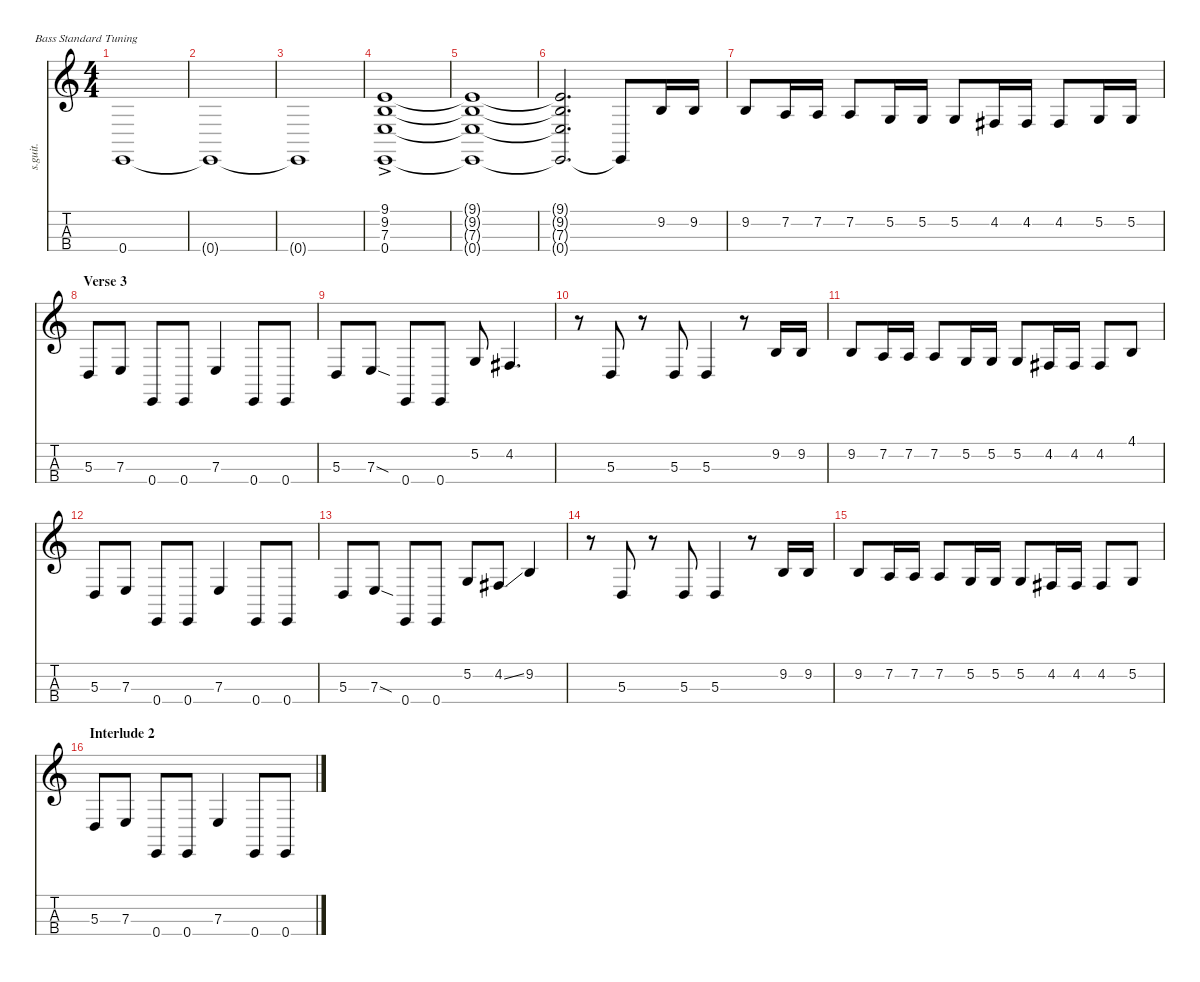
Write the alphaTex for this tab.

\defaultSystemsLayout 4
\hideDynamics
\bracketExtendMode nobrackets
\track ("Cliff Burton - Bass" "s.guit.") {instrument electricbassfinger}
\staff {score tabs}
\tuning (G2 D2 A1 E1)
\ts (4 4)
\tempo (142 hide)
\clef g2
\ks c
0.4{t}.1{lyrics (0 "") lyrics (1 "") lyrics (2 "") lyrics (3 "") lyrics (4 "") dy fff} |
0.4{t}.1{lyrics (0 "") lyrics (1 "") lyrics (2 "") lyrics (3 "") lyrics (4 "")} |
0.4{t}.1{lyrics (0 "") lyrics (1 "") lyrics (2 "") lyrics (3 "") lyrics (4 "")} |
(9.1 9.2 7.3 0.4{ac}).1{lyrics (0 "") lyrics (1 "") lyrics (2 "") lyrics (3 "") lyrics (4 "")} |
(9.1{t} 9.2{t} 7.3{t} 0.4{t}).1{lyrics (0 "") lyrics (1 "") lyrics (2 "") lyrics (3 "") lyrics (4 "")} |
(9.1{t} 9.2{t} 7.3{t} 0.4{t}).2{d lyrics (0 "") lyrics (1 "") lyrics (2 "") lyrics (3 "") lyrics (4 "")} 0.4{t}.8{lyrics (0 "") lyrics (1 "") lyrics (2 "") lyrics (3 "") lyrics (4 "")} 9.2.16{lyrics (0 "") lyrics (1 "") lyrics (2 "") lyrics (3 "") lyrics (4 "")} 9.2.16{lyrics (0 "") lyrics (1 "") lyrics (2 "") lyrics (3 "") lyrics (4 "")} |
9.2.8{lyrics (0 "") lyrics (1 "") lyrics (2 "") lyrics (3 "") lyrics (4 "")} 7.2.16{lyrics (0 "") lyrics (1 "") lyrics (2 "") lyrics (3 "") lyrics (4 "")} 7.2.16{lyrics (0 "") lyrics (1 "") lyrics (2 "") lyrics (3 "") lyrics (4 "")} 7.2.8{lyrics (0 "") lyrics (1 "") lyrics (2 "") lyrics (3 "") lyrics (4 "")} 5.2.16{lyrics (0 "") lyrics (1 "") lyrics (2 "") lyrics (3 "") lyrics (4 "")} 5.2.16{lyrics (0 "") lyrics (1 "") lyrics (2 "") lyrics (3 "") lyrics (4 "")} 5.2.8{lyrics (0 "") lyrics (1 "") lyrics (2 "") lyrics (3 "") lyrics (4 "")} 4.2{acc #}.16{lyrics (0 "") lyrics (1 "") lyrics (2 "") lyrics (3 "") lyrics (4 "")} 4.2{acc #}.16{lyrics (0 "") lyrics (1 "") lyrics (2 "") lyrics (3 "") lyrics (4 "")} 4.2{acc #}.8{lyrics (0 "") lyrics (1 "") lyrics (2 "") lyrics (3 "") lyrics (4 "")} 5.2.16{lyrics (0 "") lyrics (1 "") lyrics (2 "") lyrics (3 "") lyrics (4 "")} 5.2.16{lyrics (0 "") lyrics (1 "") lyrics (2 "") lyrics (3 "") lyrics (4 "")} |
\section ("" "Verse 3")
5.3.8{lyrics (0 "") lyrics (1 "") lyrics (2 "") lyrics (3 "") lyrics (4 "")} 7.3.8{lyrics (0 "") lyrics (1 "") lyrics (2 "") lyrics (3 "") lyrics (4 "")} 0.4.8{lyrics (0 "") lyrics (1 "") lyrics (2 "") lyrics (3 "") lyrics (4 "")} 0.4.8{lyrics (0 "") lyrics (1 "") lyrics (2 "") lyrics (3 "") lyrics (4 "")} 7.3.4{lyrics (0 "") lyrics (1 "") lyrics (2 "") lyrics (3 "") lyrics (4 "")} 0.4.8{lyrics (0 "") lyrics (1 "") lyrics (2 "") lyrics (3 "") lyrics (4 "")} 0.4.8{lyrics (0 "") lyrics (1 "") lyrics (2 "") lyrics (3 "") lyrics (4 "")} |
5.3.8{lyrics (0 "") lyrics (1 "") lyrics (2 "") lyrics (3 "") lyrics (4 "")} 7.3{sod}.8{lyrics (0 "") lyrics (1 "") lyrics (2 "") lyrics (3 "") lyrics (4 "")} 0.4.8{lyrics (0 "") lyrics (1 "") lyrics (2 "") lyrics (3 "") lyrics (4 "")} 0.4.8{lyrics (0 "") lyrics (1 "") lyrics (2 "") lyrics (3 "") lyrics (4 "")} 5.2.8{lyrics (0 "") lyrics (1 "") lyrics (2 "") lyrics (3 "") lyrics (4 "")} 4.2{acc #}.4{d lyrics (0 "") lyrics (1 "") lyrics (2 "") lyrics (3 "") lyrics (4 "")} |
r.8 5.3.8{lyrics (0 "") lyrics (1 "") lyrics (2 "") lyrics (3 "") lyrics (4 "")} r.8 5.3.8{lyrics (0 "") lyrics (1 "") lyrics (2 "") lyrics (3 "") lyrics (4 "")} 5.3.4{lyrics (0 "") lyrics (1 "") lyrics (2 "") lyrics (3 "") lyrics (4 "")} r.8 9.2.16{lyrics (0 "") lyrics (1 "") lyrics (2 "") lyrics (3 "") lyrics (4 "")} 9.2.16{lyrics (0 "") lyrics (1 "") lyrics (2 "") lyrics (3 "") lyrics (4 "")} |
9.2.8{lyrics (0 "") lyrics (1 "") lyrics (2 "") lyrics (3 "") lyrics (4 "")} 7.2.16{lyrics (0 "") lyrics (1 "") lyrics (2 "") lyrics (3 "") lyrics (4 "")} 7.2.16{lyrics (0 "") lyrics (1 "") lyrics (2 "") lyrics (3 "") lyrics (4 "")} 7.2.8{lyrics (0 "") lyrics (1 "") lyrics (2 "") lyrics (3 "") lyrics (4 "")} 5.2.16{lyrics (0 "") lyrics (1 "") lyrics (2 "") lyrics (3 "") lyrics (4 "")} 5.2.16{lyrics (0 "") lyrics (1 "") lyrics (2 "") lyrics (3 "") lyrics (4 "")} 5.2.8{lyrics (0 "") lyrics (1 "") lyrics (2 "") lyrics (3 "") lyrics (4 "")} 4.2{acc #}.16{lyrics (0 "") lyrics (1 "") lyrics (2 "") lyrics (3 "") lyrics (4 "")} 4.2{acc #}.16{lyrics (0 "") lyrics (1 "") lyrics (2 "") lyrics (3 "") lyrics (4 "")} 4.2{acc #}.8{lyrics (0 "") lyrics (1 "") lyrics (2 "") lyrics (3 "") lyrics (4 "")} 4.1.8{lyrics (0 "") lyrics (1 "") lyrics (2 "") lyrics (3 "") lyrics (4 "")} |
5.3.8{lyrics (0 "") lyrics (1 "") lyrics (2 "") lyrics (3 "") lyrics (4 "")} 7.3.8{lyrics (0 "") lyrics (1 "") lyrics (2 "") lyrics (3 "") lyrics (4 "")} 0.4.8{lyrics (0 "") lyrics (1 "") lyrics (2 "") lyrics (3 "") lyrics (4 "")} 0.4.8{lyrics (0 "") lyrics (1 "") lyrics (2 "") lyrics (3 "") lyrics (4 "")} 7.3.4{lyrics (0 "") lyrics (1 "") lyrics (2 "") lyrics (3 "") lyrics (4 "")} 0.4.8{lyrics (0 "") lyrics (1 "") lyrics (2 "") lyrics (3 "") lyrics (4 "")} 0.4.8{lyrics (0 "") lyrics (1 "") lyrics (2 "") lyrics (3 "") lyrics (4 "")} |
5.3.8{lyrics (0 "") lyrics (1 "") lyrics (2 "") lyrics (3 "") lyrics (4 "")} 7.3{sod}.8{lyrics (0 "") lyrics (1 "") lyrics (2 "") lyrics (3 "") lyrics (4 "")} 0.4.8{lyrics (0 "") lyrics (1 "") lyrics (2 "") lyrics (3 "") lyrics (4 "")} 0.4.8{lyrics (0 "") lyrics (1 "") lyrics (2 "") lyrics (3 "") lyrics (4 "")} 5.2.8{lyrics (0 "") lyrics (1 "") lyrics (2 "") lyrics (3 "") lyrics (4 "")} 4.2{ss acc #}.8{lyrics (0 "") lyrics (1 "") lyrics (2 "") lyrics (3 "") lyrics (4 "")} 9.2.4{lyrics (0 "") lyrics (1 "") lyrics (2 "") lyrics (3 "") lyrics (4 "")} |
r.8 5.3.8{lyrics (0 "") lyrics (1 "") lyrics (2 "") lyrics (3 "") lyrics (4 "")} r.8 5.3.8{lyrics (0 "") lyrics (1 "") lyrics (2 "") lyrics (3 "") lyrics (4 "")} 5.3.4{lyrics (0 "") lyrics (1 "") lyrics (2 "") lyrics (3 "") lyrics (4 "")} r.8 9.2.16{lyrics (0 "") lyrics (1 "") lyrics (2 "") lyrics (3 "") lyrics (4 "")} 9.2.16{lyrics (0 "") lyrics (1 "") lyrics (2 "") lyrics (3 "") lyrics (4 "")} |
9.2.8{lyrics (0 "") lyrics (1 "") lyrics (2 "") lyrics (3 "") lyrics (4 "")} 7.2.16{lyrics (0 "") lyrics (1 "") lyrics (2 "") lyrics (3 "") lyrics (4 "")} 7.2.16{lyrics (0 "") lyrics (1 "") lyrics (2 "") lyrics (3 "") lyrics (4 "")} 7.2.8{lyrics (0 "") lyrics (1 "") lyrics (2 "") lyrics (3 "") lyrics (4 "")} 5.2.16{lyrics (0 "") lyrics (1 "") lyrics (2 "") lyrics (3 "") lyrics (4 "")} 5.2.16{lyrics (0 "") lyrics (1 "") lyrics (2 "") lyrics (3 "") lyrics (4 "")} 5.2.8{lyrics (0 "") lyrics (1 "") lyrics (2 "") lyrics (3 "") lyrics (4 "")} 4.2{acc #}.16{lyrics (0 "") lyrics (1 "") lyrics (2 "") lyrics (3 "") lyrics (4 "")} 4.2{acc #}.16{lyrics (0 "") lyrics (1 "") lyrics (2 "") lyrics (3 "") lyrics (4 "")} 4.2{acc #}.8{lyrics (0 "") lyrics (1 "") lyrics (2 "") lyrics (3 "") lyrics (4 "")} 5.2.8{lyrics (0 "") lyrics (1 "") lyrics (2 "") lyrics (3 "") lyrics (4 "")} |
\section ("" "Interlude 2")
5.3.8{lyrics (0 "") lyrics (1 "") lyrics (2 "") lyrics (3 "") lyrics (4 "")} 7.3.8{lyrics (0 "") lyrics (1 "") lyrics (2 "") lyrics (3 "") lyrics (4 "")} 0.4.8{lyrics (0 "") lyrics (1 "") lyrics (2 "") lyrics (3 "") lyrics (4 "")} 0.4.8{lyrics (0 "") lyrics (1 "") lyrics (2 "") lyrics (3 "") lyrics (4 "")} 7.3.4{lyrics (0 "") lyrics (1 "") lyrics (2 "") lyrics (3 "") lyrics (4 "")} 0.4.8{lyrics (0 "") lyrics (1 "") lyrics (2 "") lyrics (3 "") lyrics (4 "")} 0.4.8{lyrics (0 "") lyrics (1 "") lyrics (2 "") lyrics (3 "") lyrics (4 "")}
